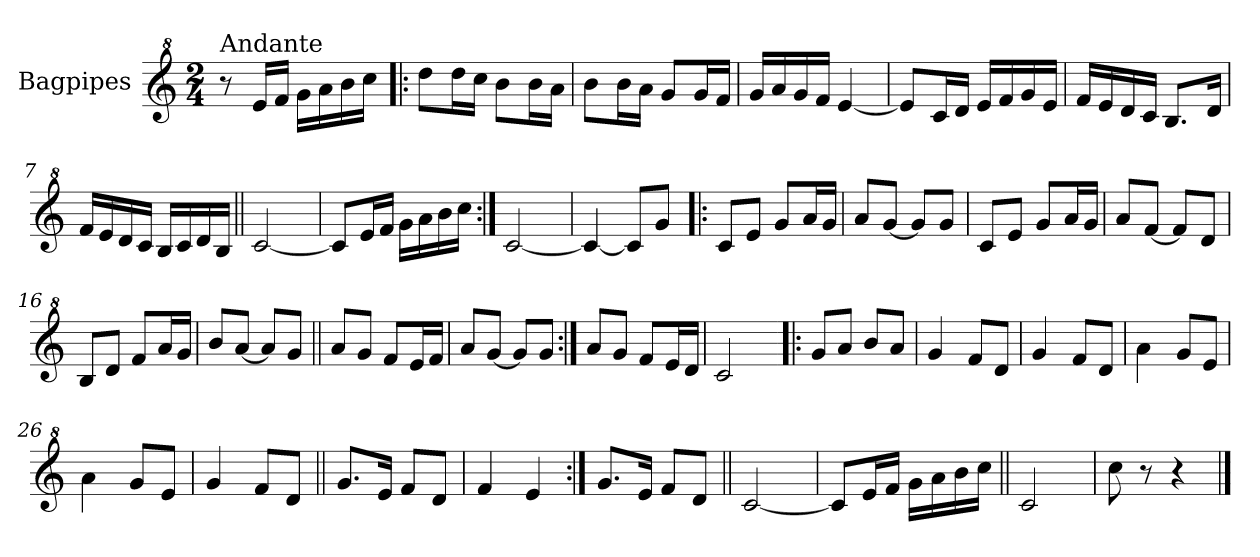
**kern
*part1
*staff1
*I"Bagpipes
*I'Bag
*clefG^2
*k[]
*C:
*M2/4
=1
!LO:TX:a:t=Andante
8r
16ee/LL
16ff/JJ
16gg\LL
16aa\
16bb\
16ccc\JJ
=2!|:
8ddd\L
16ddd\L
16ccc\JJ
8bb\L
16bb\L
16aa\JJ
=3
8bb\L
16bb\L
16aa\JJ
8gg/L
16gg/L
16ff/JJ
=4
16gg/LL
16aa/
16gg/
16ff/JJ
[4ee/
=5
8ee/L]
16cc/L
16dd/JJ
16ee/LL
16ff/
16gg/
16ee/JJ
=6
16ff/LL
16ee/
16dd/
16cc/JJ
8.b/L
16dd/Jk
!!LO:LB:g=z
=7
16ff/LL
16ee/
16dd/
16cc/JJ
16b/LL
16cc/
16dd/
16b/JJ
=8||
[2cc/
=9
8cc/L]
16ee/L
16ff/JJ
16gg\LL
16aa\
16bb\
16ccc\JJ
=10:|!
[2cc/
=11
4cc/_
8cc/L]
8gg/J
=12!|:
8cc/L
8ee/J
8gg/L
16aa/L
16gg/JJ
=13
8aa/L
[8gg/J
8gg/L]
8gg/J
=14
8cc/L
8ee/J
8gg/L
16aa/L
16gg/JJ
=15
8aa/L
[8ff/J
8ff/L]
8dd/J
!!LO:LB:g=z
=16
8b/L
8dd/J
8ff/L
16aa/L
16gg/JJ
=17
8bb/L
[8aa/J
8aa/L]
8gg/J
=18||
8aa/L
8gg/J
8ff/L
16ee/L
16ff/JJ
=19
8aa/L
[8gg/J
8gg/L]
8gg/J
=20:|!
8aa/L
8gg/J
8ff/L
16ee/L
16dd/JJ
=21
2cc/
=22!|:
8gg/L
8aa/J
8bb/L
8aa/J
=23
4gg/
8ff/L
8dd/J
=24
4gg/
8ff/L
8dd/J
=25
4aa\
8gg/L
8ee/J
=26
4aa\
8gg/L
8ee/J
!!LO:LB:g=z
=27
4gg/
8ff/L
8dd/J
=28||
8.gg/L
16ee/Jk
8ff/L
8dd/J
=29
4ff/
4ee/
=30:|!
8.gg/L
16ee/Jk
8ff/L
8dd/J
=31||
[2cc/
=32
8cc/L]
16ee/L
16ff/JJ
16gg\LL
16aa\
16bb\
16ccc\JJ
=33||
2cc/
=34
8ccc\
8r
4r
==
*-
